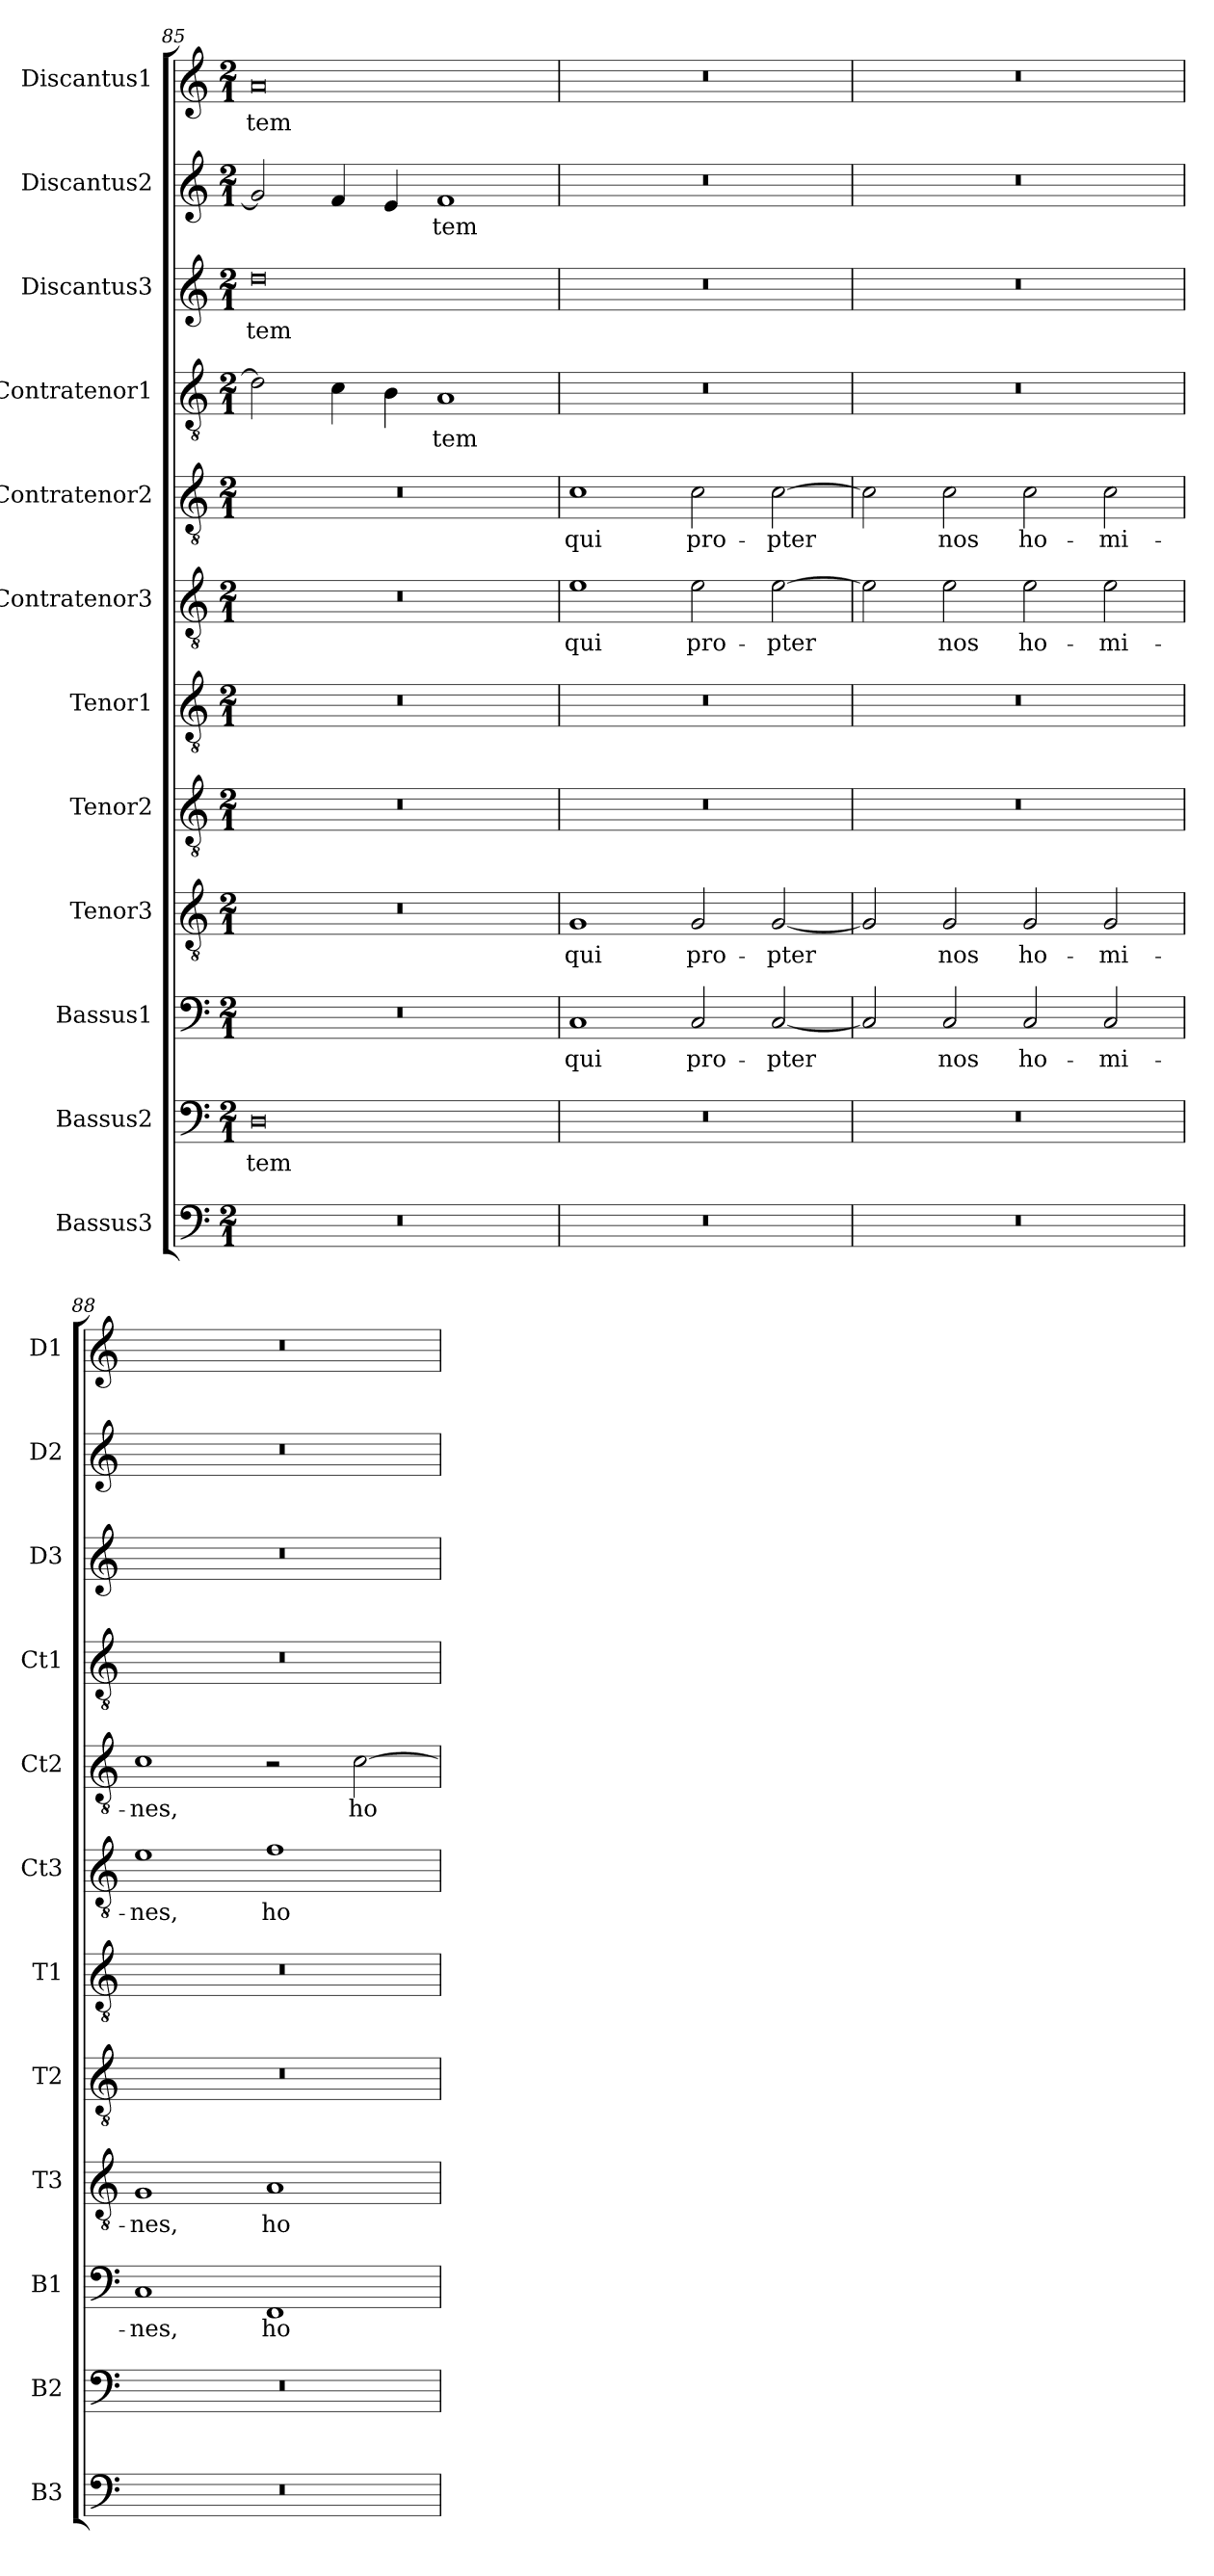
**kern	**kern	**text	**kern	**text	**kern	**text	**kern	**kern	**kern	**text	**kern	**text	**kern	**text	**kern	**text	**kern	**text	**kern	**text
*part12	*part11	*part11	*part10	*part10	*part9	*part9	*part8	*part7	*part6	*part6	*part5	*part5	*part4	*part4	*part3	*part3	*part2	*part2	*part1	*part1
*staff12	*staff11	*staff11	*staff10	*staff10	*staff9	*staff9	*staff8	*staff7	*staff6	*staff6	*staff5	*staff5	*staff4	*staff4	*staff3	*staff3	*staff2	*staff2	*staff1	*staff1
*I"Bassus3	*I"Bassus2	*	*I"Bassus1	*	*I"Tenor3	*	*I"Tenor2	*I"Tenor1	*I"Contratenor3	*	*I"Contratenor2	*	*I"Contratenor1	*	*I"Discantus3	*	*I"Discantus2	*	*I"Discantus1	*
*I'B3	*I'B2	*	*I'B1	*	*I'T3	*	*I'T2	*I'T1	*I'Ct3	*	*I'Ct2	*	*I'Ct1	*	*I'D3	*	*I'D2	*	*I'D1	*
*clefF4	*clefF4	*	*clefF4	*	*clefGv2	*	*clefGv2	*clefGv2	*clefGv2	*	*clefGv2	*	*clefGv2	*	*clefG2	*	*clefG2	*	*clefG2	*
*k[]	*k[]	*	*k[]	*	*k[]	*	*k[]	*k[]	*k[]	*	*k[]	*	*k[]	*	*k[]	*	*k[]	*	*k[]	*
*M2/1	*M2/1	*	*M2/1	*	*M2/1	*	*M2/1	*M2/1	*M2/1	*	*M2/1	*	*M2/1	*	*M2/1	*	*M2/1	*	*M2/1	*
=85	=85	=85	=85	=85	=85	=85	=85	=85	=85	=85	=85	=85	=85	=85	=85	=85	=85	=85	=85	=85
0r	0D\	-tem	0r	.	0r	.	0r	0r	0r	.	0r	.	2d\]	.	0dd\	-tem	2g/]	.	0a/	-tem
.	.	.	.	.	.	.	.	.	.	.	.	.	4c\	.	.	.	4f/	.	.	.
.	.	.	.	.	.	.	.	.	.	.	.	.	4B\	.	.	.	4e/	.	.	.
.	.	.	.	.	.	.	.	.	.	.	.	.	1A/	-tem	.	.	1f/	-tem	.	.
=86	=86	=86	=86	=86	=86	=86	=86	=86	=86	=86	=86	=86	=86	=86	=86	=86	=86	=86	=86	=86
0r	0r	.	1C/	qui	1G/	qui	0r	0r	1e\	qui	1c\	qui	0r	.	0r	.	0r	.	0r	.
.	.	.	2C/	pro-	2G/	pro-	.	.	2e\	pro-	2c\	pro-	.	.	.	.	.	.	.	.
.	.	.	[2C/	-pter	[2G/	-pter	.	.	[2e\	-pter	[2c\	-pter	.	.	.	.	.	.	.	.
=87	=87	=87	=87	=87	=87	=87	=87	=87	=87	=87	=87	=87	=87	=87	=87	=87	=87	=87	=87	=87
0r	0r	.	2C/]	.	2G/]	.	0r	0r	2e\]	.	2c\]	.	0r	.	0r	.	0r	.	0r	.
.	.	.	2C/	nos	2G/	nos	.	.	2e\	nos	2c\	nos	.	.	.	.	.	.	.	.
.	.	.	2C/	ho-	2G/	ho-	.	.	2e\	ho-	2c\	ho-	.	.	.	.	.	.	.	.
.	.	.	2C/	-mi-	2G/	-mi-	.	.	2e\	-mi-	2c\	-mi-	.	.	.	.	.	.	.	.
=88	=88	=88	=88	=88	=88	=88	=88	=88	=88	=88	=88	=88	=88	=88	=88	=88	=88	=88	=88	=88
0r	0r	.	1C/	-nes,	1G/	-nes,	0r	0r	1e\	-nes,	1c\	-nes,	0r	.	0r	.	0r	.	0r	.
.	.	.	1FF/	ho-	1A/	ho-	.	.	1f\	ho-	2r	.	.	.	.	.	.	.	.	.
.	.	.	.	.	.	.	.	.	.	.	[2c\	ho-	.	.	.	.	.	.	.	.
=	=	=	=	=	=	=	=	=	=	=	=	=	=	=	=	=	=	=	=	=
*-	*-	*-	*-	*-	*-	*-	*-	*-	*-	*-	*-	*-	*-	*-	*-	*-	*-	*-	*-	*-
